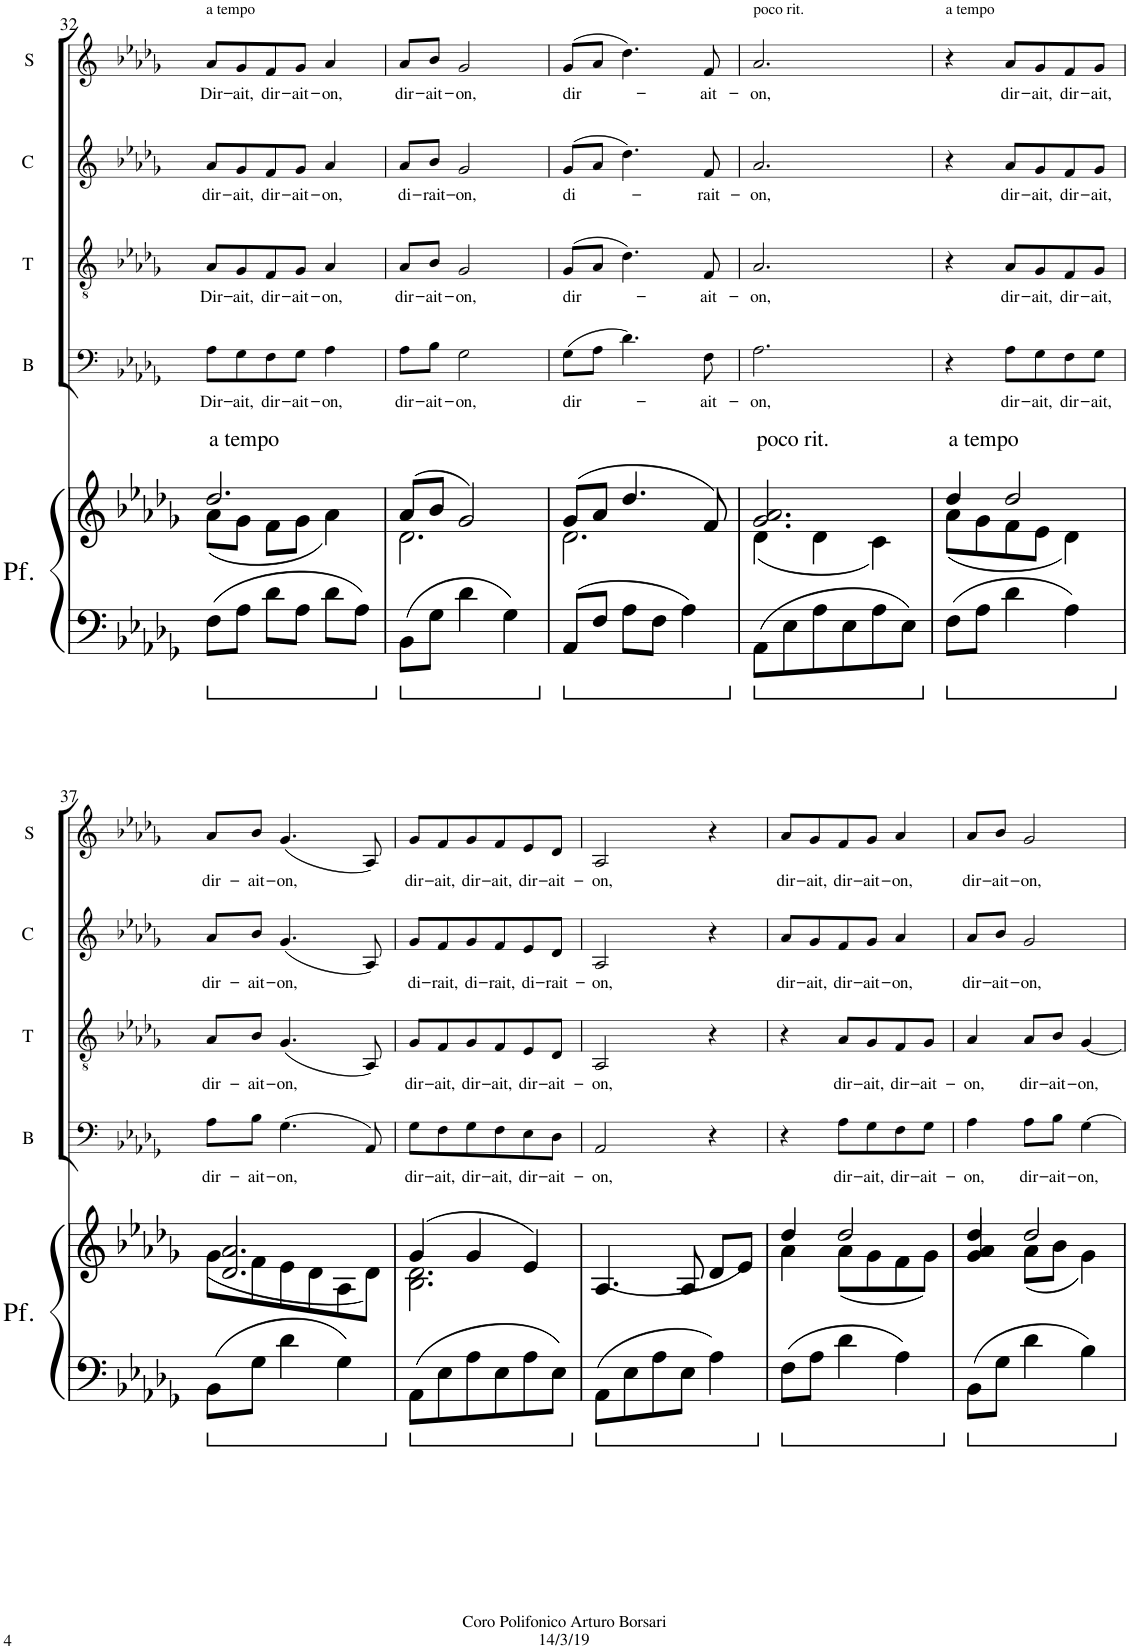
**kern	**kern	**kern	**text	**kern	**text	**kern	**text	**kern	**text
*part5	*part5	*part4	*part4	*part3	*part3	*part2	*part2	*part1	*part1
*staff6	*staff5	*staff4	*staff4	*staff3	*staff3	*staff2	*staff2	*staff1	*staff1
*I"Piano	*	*I"Bassi	*	*I"Tenori	*	*I"Contralti	*	*I"Soprani	*
*	*	*I'B	*	*I'T	*	*I'C	*	*I'S	*
!!LO:PB:g=z
*clefF4	*clefG2	*clefF4	*	*clefGv2	*	*clefG2	*	*clefG2	*
*	*	*	*	*	*	*	*	*Trd1c2	*
*k[b-e-a-d-g-]	*k[b-e-a-d-g-]	*k[b-e-a-d-g-]	*	*k[b-e-a-d-g-]	*	*k[b-e-a-d-g-]	*	*k[b-e-a-d-g-]	*
*D-:	*D-:	*D-:	*	*D-:	*	*D-:	*	*D-:	*
*M3/4	*M3/4	*M3/4	*	*M3/4	*	*M3/4	*	*M3/4	*
=32	=32	=32	=32	=32	=32	=32	=32	=32	=32
*	*^	*	*	*	*	*	*	*	*
!	!	!	!	!	!	!	!	!	!LO:TX:a:t=a tempo	!
!	!LO:TX:a:t=a tempo	!	!	!	!	!	!	!	!	!
!	!	!	!	!LO:LY:b	!	!LO:LY:b	!	!LO:LY:b	!	!LO:LY:b
8F\L	2.dd-/	(8a-\L	8A-\L	Dir-	8A-/L	Dir-	8a-/L	dir-	8a-/L	Dir-
!	!	!	!	!LO:LY:b	!	!LO:LY:b	!	!LO:LY:b	!	!LO:LY:b
8A-\J	.	8g-\J	8G-\	-ait,	8G-/	-ait,	8g-/	-ait,	8g-/	-ait,
!	!	!	!	!LO:LY:b	!	!LO:LY:b	!	!LO:LY:b	!	!LO:LY:b
8d-\L	.	8f\L	8F\	dir-	8F/	dir-	8f/	dir-	8f/	dir-
!	!	!	!	!LO:LY:b	!	!LO:LY:b	!	!LO:LY:b	!	!LO:LY:b
8A-\J	.	8g-\J	8G-\J	-ait-	8G-/J	-ait-	8g-/J	-ait-	8g-/J	-ait-
!	!	!	!	!LO:LY:b	!	!LO:LY:b	!	!LO:LY:b	!	!LO:LY:b
8d-\L	.	4a-\)	4A-\	-on,	4A-/	-on,	4a-/	-on,	4a-/	-on,
8A-\J	.	.	.	.	.	.	.	.	.	.
=33	=33	=33	=33	=33	=33	=33	=33	=33	=33	=33
!	!	!	!	!LO:LY:b	!	!LO:LY:b	!	!LO:LY:b	!	!LO:LY:b
8BB-\L	(8a-/L	2.d-\	8A-\L	dir-	8A-/L	dir-	8a-/L	di-	8a-/L	dir-
!	!	!	!	!LO:LY:b	!	!LO:LY:b	!	!LO:LY:b	!	!LO:LY:b
8G-\J	8b-/J	.	8B-\J	-ait-	8B-/J	-ait-	8b-/J	-rait-	8b-/J	-ait-
!	!	!	!	!LO:LY:b	!	!LO:LY:b	!	!LO:LY:b	!	!LO:LY:b
4d-\	2g-/)	.	2G-\	-on,	2G-/	-on,	2g-/	-on,	2g-/	-on,
4G-\	.	.	.	.	.	.	.	.	.	.
=34	=34	=34	=34	=34	=34	=34	=34	=34	=34	=34
!	!	!	!	!LO:LY:b	!	!LO:LY:b	!	!LO:LY:b	!	!LO:LY:b
8AA-/L	(8g-/L	2.d-\	(8G-\L	dir-	(8G-/L	dir-	(8g-/L	di-	(8g-/L	dir-
8F/J	8a-/J	.	8A-\J	.	8A-/J	.	8a-/J	.	8a-/J	.
8A-\L	4.dd-/	.	4.d-\)	.	4.d-\)	.	4.dd-\)	.	4.dd-\)	.
8F\J	.	.	.	.	.	.	.	.	.	.
4A-\	.	.	.	.	.	.	.	.	.	.
!	!	!	!	!LO:LY:b	!	!LO:LY:b	!	!LO:LY:b	!	!LO:LY:b
.	8f/)	.	8F\	-ait-	8F/	-ait-	8f/	-rait-	8f/	-ait-
=35	=35	=35	=35	=35	=35	=35	=35	=35	=35	=35
!	!	!	!	!	!	!	!	!	!LO:TX:a:t=poco rit.	!
!	!LO:TX:a:t=poco rit.	!	!	!	!	!	!	!	!	!
!	!	!	!	!LO:LY:b	!	!LO:LY:b	!	!LO:LY:b	!	!LO:LY:b
8AA-\L	2.g-/ 2.a-/	(4d-\	2.A-\	-on,	2.A-/	-on,	2.a-/	-on,	2.a-/	-on,
8E-\	.	.	.	.	.	.	.	.	.	.
8A-\	.	4d-\	.	.	.	.	.	.	.	.
8E-\	.	.	.	.	.	.	.	.	.	.
8A-\	.	4c\)	.	.	.	.	.	.	.	.
8E-\J	.	.	.	.	.	.	.	.	.	.
=36	=36	=36	=36	=36	=36	=36	=36	=36	=36	=36
!	!	!	!	!	!	!	!	!	!LO:TX:a:t=a tempo	!
!	!LO:TX:a:t=a tempo	!	!	!	!	!	!	!	!	!
8F\L	4dd-/	(8a-\L	4r	.	4r	.	4r	.	4r	.
8A-\J	.	8g-\	.	.	.	.	.	.	.	.
!	!	!	!	!LO:LY:b	!	!LO:LY:b	!	!LO:LY:b	!	!LO:LY:b
4d-\	2dd-/	8f\	8A-\L	dir-	8A-/L	dir-	8a-/L	dir-	8a-/L	dir-
!	!	!	!	!LO:LY:b	!	!LO:LY:b	!	!LO:LY:b	!	!LO:LY:b
.	.	8e-\J	8G-\	-ait,	8G-/	-ait,	8g-/	-ait,	8g-/	-ait,
!	!	!	!	!LO:LY:b	!	!LO:LY:b	!	!LO:LY:b	!	!LO:LY:b
4A-\	.	4d-\)	8F\	dir-	8F/	dir-	8f/	dir-	8f/	dir-
!	!	!	!	!LO:LY:b	!	!LO:LY:b	!	!LO:LY:b	!	!LO:LY:b
.	.	.	8G-\J	-ait,	8G-/J	-ait,	8g-/J	-ait,	8g-/J	-ait,
!!LO:LB:g=z
=37	=37	=37	=37	=37	=37	=37	=37	=37	=37	=37
!	!	!	!	!LO:LY:b	!	!LO:LY:b	!	!LO:LY:b	!	!LO:LY:b
8BB-\L	2.d-/ 2.a-/	(8g-\L	8A-\L	dir-	8A-/L	dir-	8a-/L	dir-	8a-/L	dir-
!	!	!	!	!LO:LY:b	!	!LO:LY:b	!	!LO:LY:b	!	!LO:LY:b
8G-\J	.	8f\	8B-\J	-ait-	8B-/J	-ait-	8b-/J	-ait-	8b-/J	-ait-
!	!	!	!	!LO:LY:b	!	!LO:LY:b	!	!LO:LY:b	!	!LO:LY:b
4d-\	.	8e-\	(4.G-\	-on,	(4.G-/	-on,	(4.g-/	-on,	(4.g-/	-on,
.	.	8d-\	.	.	.	.	.	.	.	.
4G-\	.	8A-\	.	.	.	.	.	.	.	.
.	.	8d-\J)	8AA-/)	.	8AA-/)	.	8A-/)	.	8A-/)	.
=38	=38	=38	=38	=38	=38	=38	=38	=38	=38	=38
!	!	!	!	!LO:LY:b	!	!LO:LY:b	!	!LO:LY:b	!	!LO:LY:b
8AA-\L	(4g-/	2.B-\ 2.d-\	8G-\L	dir-	8G-/L	dir-	8g-/L	di-	8g-/L	dir-
!	!	!	!	!LO:LY:b	!	!LO:LY:b	!	!LO:LY:b	!	!LO:LY:b
8E-\	.	.	8F\	-ait,	8F/	-ait,	8f/	-rait,	8f/	-ait,
!	!	!	!	!LO:LY:b	!	!LO:LY:b	!	!LO:LY:b	!	!LO:LY:b
8A-\	4g-/	.	8G-\	dir-	8G-/	dir-	8g-/	di-	8g-/	dir-
!	!	!	!	!LO:LY:b	!	!LO:LY:b	!	!LO:LY:b	!	!LO:LY:b
8E-\	.	.	8F\	-ait,	8F/	-ait,	8f/	-rait,	8f/	-ait,
!	!	!	!	!LO:LY:b	!	!LO:LY:b	!	!LO:LY:b	!	!LO:LY:b
8A-\	4e-/)	.	8E-\	dir-	8E-/	dir-	8e-/	di-	8e-/	dir-
!	!	!	!	!LO:LY:b	!	!LO:LY:b	!	!LO:LY:b	!	!LO:LY:b
8E-\J	.	.	8D-\J	-ait-	8D-/J	-ait-	8d-/J	-rait-	8d-/J	-ait-
*	*v	*v	*	*	*	*	*	*	*	*
=39	=39	=39	=39	=39	=39	=39	=39	=39	=39
!	!	!	!LO:LY:b	!	!LO:LY:b	!	!LO:LY:b	!	!LO:LY:b
8AA-\L	(4.A-/	2AA-/	-on,	2AA-/	-on,	2A-/	-on,	2A-/	-on,
8E-\	.	.	.	.	.	.	.	.	.
8A-\	.	.	.	.	.	.	.	.	.
8E-\J	8A-/	.	.	.	.	.	.	.	.
4A-\	8d-/L	4r	.	4r	.	4r	.	4r	.
.	8e-/J)	.	.	.	.	.	.	.	.
=40	=40	=40	=40	=40	=40	=40	=40	=40	=40
*	*^	*	*	*	*	*	*	*	*
!	!	!	!	!	!	!	!	!LO:LY:b	!	!LO:LY:b
8F\L	4dd-/	4a-\	4r	.	4r	.	8a-/L	dir-	8a-/L	dir-
!	!	!	!	!	!	!	!	!LO:LY:b	!	!LO:LY:b
8A-\J	.	.	.	.	.	.	8g-/	-ait,	8g-/	-ait,
!	!	!	!	!LO:LY:b	!	!LO:LY:b	!	!LO:LY:b	!	!LO:LY:b
4d-\	2dd-/	(8a-\L	8A-\L	dir-	8A-/L	dir-	8f/	dir-	8f/	dir-
!	!	!	!	!LO:LY:b	!	!LO:LY:b	!	!LO:LY:b	!	!LO:LY:b
.	.	8g-\	8G-\	-ait,	8G-/	-ait,	8g-/J	-ait-	8g-/J	-ait-
!	!	!	!	!LO:LY:b	!	!LO:LY:b	!	!LO:LY:b	!	!LO:LY:b
4A-\	.	8f\	8F\	dir-	8F/	dir-	4a-/	-on,	4a-/	-on,
!	!	!	!	!LO:LY:b	!	!LO:LY:b	!	!	!	!
.	.	8g-\J)	8G-\J	-ait-	8G-/J	-ait-	.	.	.	.
=41	=41	=41	=41	=41	=41	=41	=41	=41	=41	=41
!	!	!	!	!LO:LY:b	!	!LO:LY:b	!	!LO:LY:b	!	!LO:LY:b
8BB-\L	4dd-/	4g-/ 4a-/	4A-\	-on,	4A-/	-on,	8a-/L	dir-	8a-/L	dir-
!	!	!	!	!	!	!	!	!LO:LY:b	!	!LO:LY:b
8G-\J	.	.	.	.	.	.	8b-/J	-ait-	8b-/J	-ait-
!	!	!	!	!LO:LY:b	!	!LO:LY:b	!	!LO:LY:b	!	!LO:LY:b
4d-\	2dd-/	(8a-\L	8A-\L	dir-	8A-/L	dir-	2g-/	-on,	2g-/	-on,
!	!	!	!	!LO:LY:b	!	!LO:LY:b	!	!	!	!
.	.	8b-\J	8B-\J	-ait-	8B-/J	-ait-	.	.	.	.
!	!	!	!	!LO:LY:b	!	!LO:LY:b	!	!	!	!
4B-\	.	4g-\)	[4G-\	-on,	[4G-/	-on,	.	.	.	.
*	*v	*v	*	*	*	*	*	*	*	*
=	=	=	=	=	=	=	=	=	=
*-	*-	*-	*-	*-	*-	*-	*-	*-	*-
